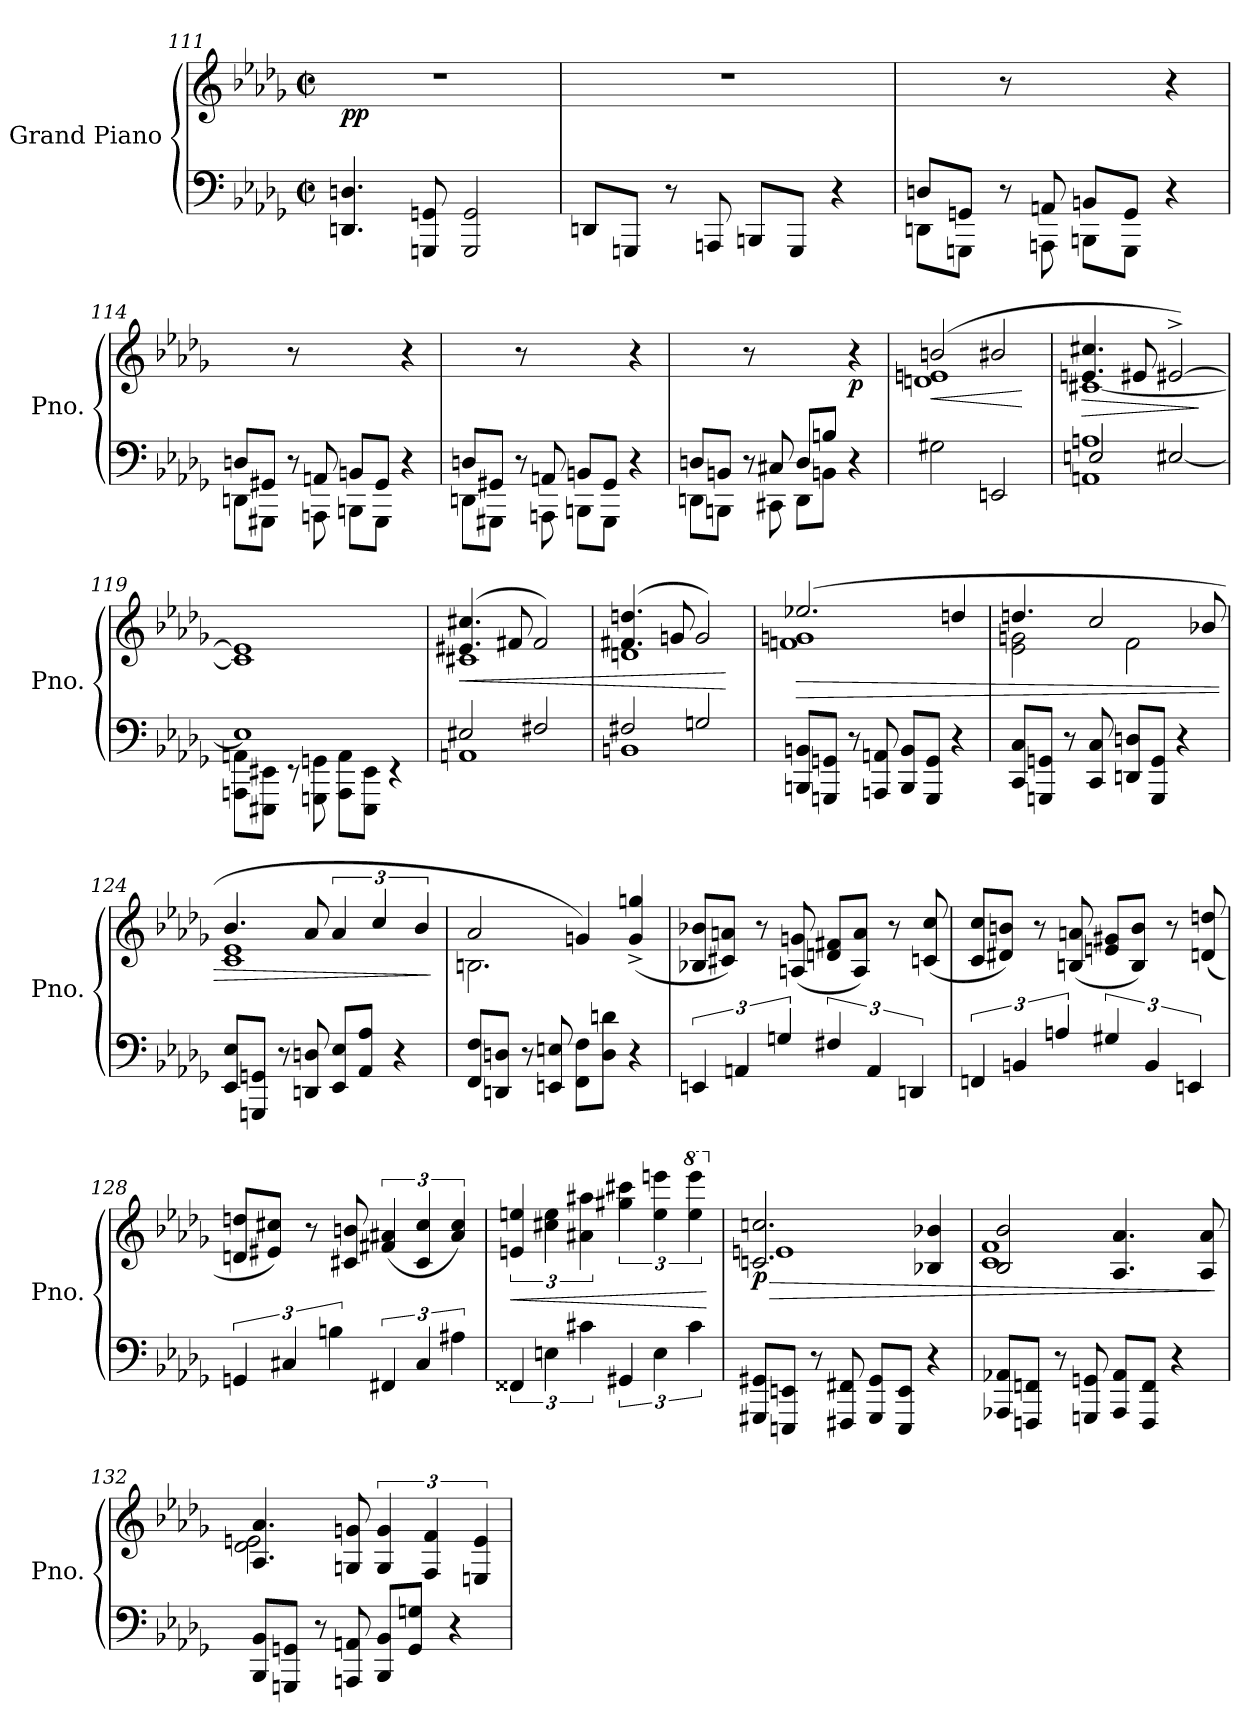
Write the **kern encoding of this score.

**kern	**kern	**dynam
*part1	*part1	*part1
*staff2	*staff1	*staff1/2
*I"Grand Piano	*	*
*I'Pno.	*	*
*clefF4	*clefG2	*
*k[b-e-a-d-g-]	*k[b-e-a-d-g-]	*
*M2/2	*M2/2	*
*met(c|)	*met(c|)	*
=111	=111	=111
!	!	!LO:DY:b
4.DDn/ 4.Dn/	1r	pp
8GGGn/ 8GGn/	.	.
2GGG/ 2GG/	.	.
=112	=112	=112
8DDn/L	1r	.
8GGGn/J	.	.
8r	.	.
8AAAn/	.	.
8BBBn/L	.	.
8GGG/J	.	.
4r	.	.
=113	=113	=113
*^	*	*
8Dn/L	8DDn\L	4ryy	.
8GGn/J	8GGGn\J	.	.
8ryy	8r	8r	.
8AAn/	8AAAn\	4.ryy	.
8BBn/L	8BBBn\L	.	.
8GG/J	8GGG\J	.	.
4ryy	4r	4r	.
!!LO:PB:g=z
=114	=114	=114	=114
8Dn/L	8DDn\L	4ryy	.
8GG#X/J	8GGG#X\J	.	.
8ryy	8r	8r	.
8AAn/	8AAAn\	4.ryy	.
8BBn/L	8BBBn\L	.	.
8GG#/J	8GGG#\J	.	.
4ryy	4r	4r	.
=115	=115	=115	=115
8Dn/L	8DDn\L	4ryy	.
8GG#X/J	8GGG#X\J	.	.
8ryy	8r	8r	.
8AAn/	8AAAn\	4.ryy	.
8BBn/L	8BBBn\L	.	.
8GG#/J	8GGG#\J	.	.
4ryy	4r	4r	.
=116	=116	=116	=116
8Dn/L	8DDn\L	4ryy	.
8BBn/J	8BBBn\J	.	.
8ryy	8r	8r	.
8C#X/	8CC#X\	4.ryy	.
8D/L	8DD\L	.	.
8Bn/J	8BBn\J	.	.
!	!	!	!LO:DY:b
4ryy	4r	4r	p
=117	=117	=117	=117
!	!	!	!LO:HP:b
*v	*v	*^	*
2G#X\	(>2bn/	1dn 1en	<
2EEn/	2b#X/	.	.
*	*v	*v	*
.	.	[
=118	=118	=118
*^	*	*
!	!	!	!LO:HP:b
*	*	*^	*
1AAn 1An	2En/	4.en/ 4.cc#X/	[1c#X	>
.	.	8e#X/	.	.
.	[2E#X/	[2e#X^/)	.	.
*v	*v	*	*	*
*	*v	*v	*
.	.	]
!!LO:LB:g=z
=119	=119	=119
*^	*	*
1E#]	8AAAn\ 8AAn\L	1c#] 1e#]	.
.	8EEE#X\ 8EE#X\J	.	.
.	8r	.	.
.	8GGGn\ 8GGn\	.	.
.	8AAA\ 8AA\L	.	.
.	8EEE#\ 8EE#\J	.	.
.	4r	.	.
=120	=120	=120	=120
!	!	!	!LO:HP:b
*	*	*^	*
2E#X/	1AAn	(>4.e#X/ 4.cc#X/	1c#X	<
.	.	8f#X/	.	.
2F#X/	.	2f#/)	.	.
=121	=121	=121	=121	=121
2F#X/	1BBn	(>4.f#X/ 4.ddn/	1dn	.
.	.	8gn/	.	.
2Gn/	.	2g/)	.	.
*v	*v	*	*	*
*	*v	*v	*
.	.	[
=122	=122	=122
!	!	!LO:HP:b
*	*^	*
8BBBn/ 8BBn/L	(>2.ee-X/	1fn 1gn	>
8GGGn/ 8GGn/J	.	.	.
8r	.	.	.
8AAAn/ 8AAn/	.	.	.
8BBB/ 8BB/L	.	.	.
8GGG/ 8GG/J	.	.	.
4r	4ddn/	.	.
!!LO:LB:g=z	!!
=123	=123	=123	=123
8CC/ 8C/L	4.ddn/	2e-\ 2gn\	.
8GGGn/ 8GGn/J	.	.	.
8r	.	.	.
8CC/ 8C/	2cc/	.	.
8DDn/ 8Dn/L	.	2f\	.
8GGG/ 8GG/J	.	.	.
4r	.	.	.
.	8b-X/	.	.
=124	=124	=124	=124
8EE-/ 8E-/L	4.b-/	1c 1e-	.
8GGGn/ 8GGn/J	.	.	.
8r	.	.	.
8DDn/ 8Dn/	8a-/	.	.
8EE-/ 8E-/L	6a-/	.	.
8AA-/ 8A-/J	.	.	.
.	6cc/	.	.
4r	.	.	.
.	6b-/	.	.
*	*v	*v	*
.	.	]
=125	=125	=125
*	*^	*
8FF/ 8F/L	2a-/	2.Bn\	.
8DDn/ 8Dn/J	.	.	.
8r	.	.	.
8EEn/ 8En/	.	.	.
8FF\ 8F\L	4gn/)	.	.
8D\ 8dn\J	.	.	.
4r	(<4g/^ 4ggn/^	4ryy	.
!!LO:LB:g=z
=126	=126	=126	=126
!	!LO:TX:b:i:t=cresc.	!	!
*	*v	*v	*
6EEn/	8B-X/ 8b-X/L	.
.	8c#X/ 8an/J)	.
6AAn/	.	.
.	8r	.
6Gn/	.	.
.	(<8An/ 8gn/	.
6F#X/	8dn/ 8f#X/L	.
.	8A/ 8a/J)	.
6AA/	.	.
.	8r	.
6DDn/	.	.
.	(<8cn/ 8cc/	.
=127	=127	=127
6FFn/	8c/ 8cc/L	.
.	8d#X/ 8bn/J)	.
6BBn/	.	.
.	8r	.
6An/	.	.
.	(<8Bn/ 8an/	.
6G#X/	8en/ 8g#X/L	.
.	8B/ 8b/J)	.
6BB/	.	.
.	8r	.
6EEn/	.	.
.	(<8dn/ 8ddn/	.
!!LO:LB:g=z
=128	=128	=128
6GGn/	8dn/ 8ddn/L	.
.	8e#X/ 8cc#X/J)	.
6C#X/	.	.
.	8r	.
6Bn\	.	.
.	8c#X/ 8bn/	.
6FF#X/	(<6f#X/ 6a#X/	.
6C#/	6c#/ 6cc#/	.
6A#X\	6a#/ 6cc#/)	.
=129	=129	=129
!	!	!LO:HP:b
6FF##X/	6en/ 6een/	<
6En\	6cc#X\ 6ee\	.
6c#X\	6a#X\ 6aa#X\	.
6GG#X/	6gg#X\ 6ccc#X\	.
6E\	6ee\ 6eeen\	.
*	*8va	*
6c#\	6eee\ 6eeee\	.
.	.	[
=130	=130	=130
*	*X8va	*
!	!	!LO:HP:b
*	*^	*
!	!	!	!LO:DY:n=1:b
8GGG#X/ 8GG#X/L	2.cn/ 2.ccn/	1en	> p
8EEEn/ 8EEn/J	.	.	.
8r	.	.	.
8FFF#X/ 8FF#X/	.	.	.
8GGG#/ 8GG#/L	.	.	.
8EEE/ 8EE/J	.	.	.
4r	4B-X/ 4b-X/	.	.
!!LO:PB:g=z	!!
=131	=131	=131	=131
8AAA-X/ 8AA-X/L	2B-/ 2b-/	1c 1f	.
8FFFn/ 8FFn/J	.	.	.
8r	.	.	.
8GGGn/ 8GGn/	.	.	.
8AAA-/ 8AA-/L	4.A-/ 4.a-/	.	.
8FFF/ 8FF/J	.	.	.
4r	.	.	.
.	8A-/ 8a-/	.	.
*	*v	*v	*
.	.	]
=132	=132	=132
*	*^	*
8BBB-/ 8BB-/L	4.A-/ 4.a-/	2d-\ 2en\	.
8GGGn/ 8GGn/J	.	.	.
8r	.	.	.
8AAAn/ 8AAn/	8Gn/ 8gn/	.	.
8BBB-/ 8BB-/L	6G/ 6g/	2ryy	.
8GG/ 8Gn/J	.	.	.
.	6F/ 6f/	.	.
4r	.	.	.
.	6En/ 6e/	.	.
*	*v	*v	*
=	=	=
*-	*-	*-
